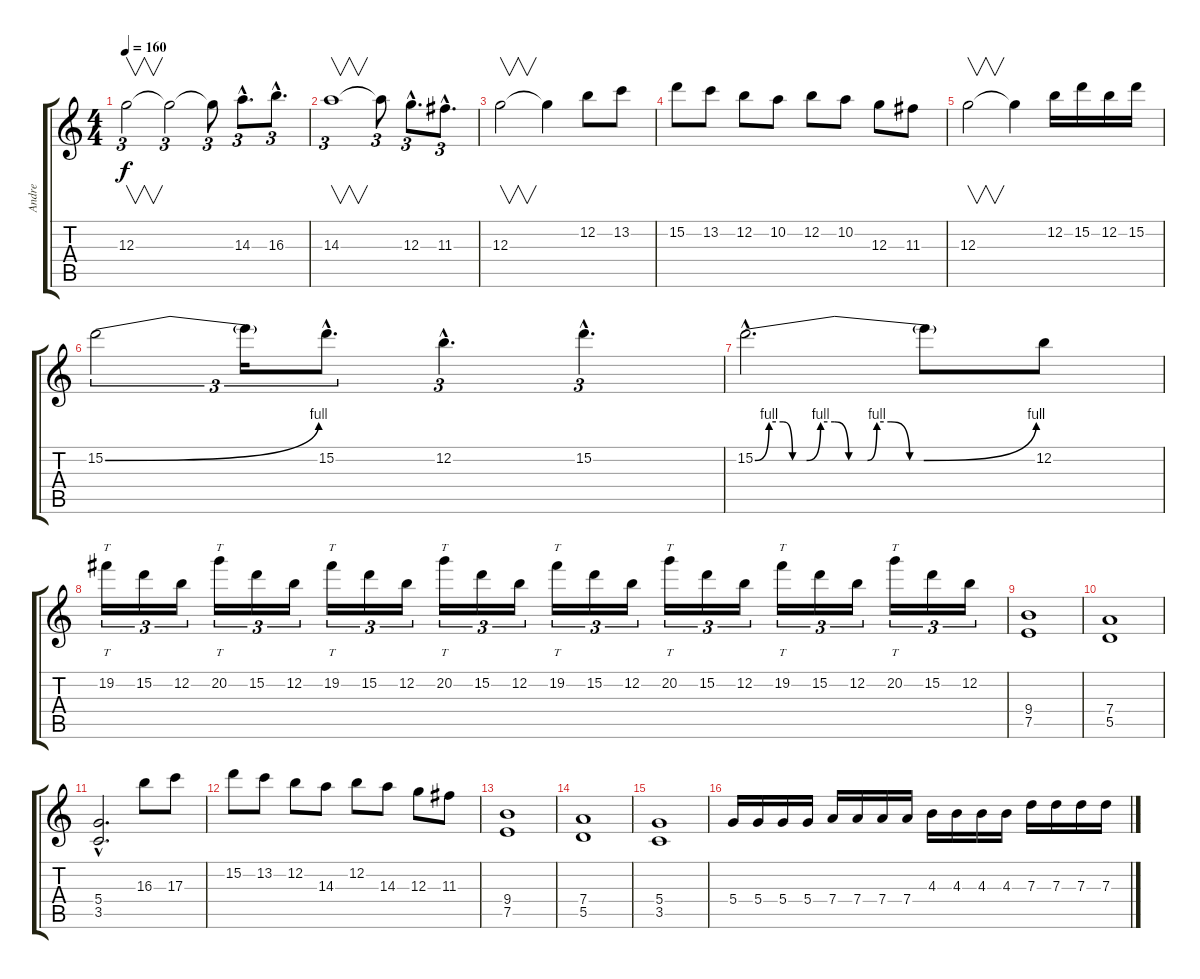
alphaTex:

\track ("Andre" "Andre") {instrument overdrivenguitar}
\staff {score tabs}
\tuning (E4 B3 G3 D3 A2 E2) {hide}
\ts (4 4)
\tempo 160
\clef g2
\ks c
12.3.2{v tu (3 2) dy f} 12.3{t}.2{tu (3 2)} 12.3{t}.8{tu (3 2)} 14.3{hac}.8{d tu (3 2)} 16.3{hac}.8{d tu (3 2)} |
14.3.1{v tu (3 2)} 14.3{t}.8{tu (3 2)} 12.3{hac}.8{d tu (3 2)} 11.3{hac}.8{d tu (3 2)} |
12.3.2{v} 12.3{t}.4 12.2.8 13.2.8 |
15.2.8 13.2.8 12.2.8 10.2.8 12.2.8 10.2.8 12.3.8 11.3.8 |
12.3.2{v} 12.3{t}.4 12.2.16 15.2.16 12.2.16 15.2.16 |
15.2{be (bend 0 0 60 4)}.2{tu (3 2)} 15.2{t}.16{tu (3 2)} 15.2{hac}.8{d tu (3 2)} 12.2{hac}.4{d tu (3 2)} 15.2{hac}.4{d tu (3 2)} |
15.2{be (custom 0 0 3 4 6 4 8 0 11 0 14 4 17 4 20 0 24 0 26 4 29 4 33 0 36 0 60 4) hac}.2{d} 15.2{t}.8 12.2.8 |
19.2.16{tt tu (3 2)} 15.2.16{tu (3 2)} 12.2.16{tu (3 2)} 20.2.16{tt tu (3 2)} 15.2.16{tu (3 2)} 12.2.16{tu (3 2)} 19.2.16{tt tu (3 2)} 15.2.16{tu (3 2)} 12.2.16{tu (3 2)} 20.2.16{tt tu (3 2)} 15.2.16{tu (3 2)} 12.2.16{tu (3 2)} 19.2.16{tt tu (3 2)} 15.2.16{tu (3 2)} 12.2.16{tu (3 2)} 20.2.16{tt tu (3 2)} 15.2.16{tu (3 2)} 12.2.16{tu (3 2)} 19.2.16{tt tu (3 2)} 15.2.16{tu (3 2)} 12.2.16{tu (3 2)} 20.2.16{tt tu (3 2)} 15.2.16{tu (3 2)} 12.2.16{tu (3 2)} |
(9.4 7.5).1 |
(7.4 5.5).1 |
(5.4{hac} 3.5{hac}).2{d} 16.3.8 17.3.8 |
15.2.8 13.2.8 12.2.8 14.3.8 12.2.8 14.3.8 12.3.8 11.3.8 |
(9.4 7.5).1 |
(7.4 5.5).1 |
(5.4 3.5).1 |
5.4.16 5.4.16 5.4.16 5.4.16 7.4.16 7.4.16 7.4.16 7.4.16 4.3.16 4.3.16 4.3.16 4.3.16 7.3.16 7.3.16 7.3.16 7.3.16
